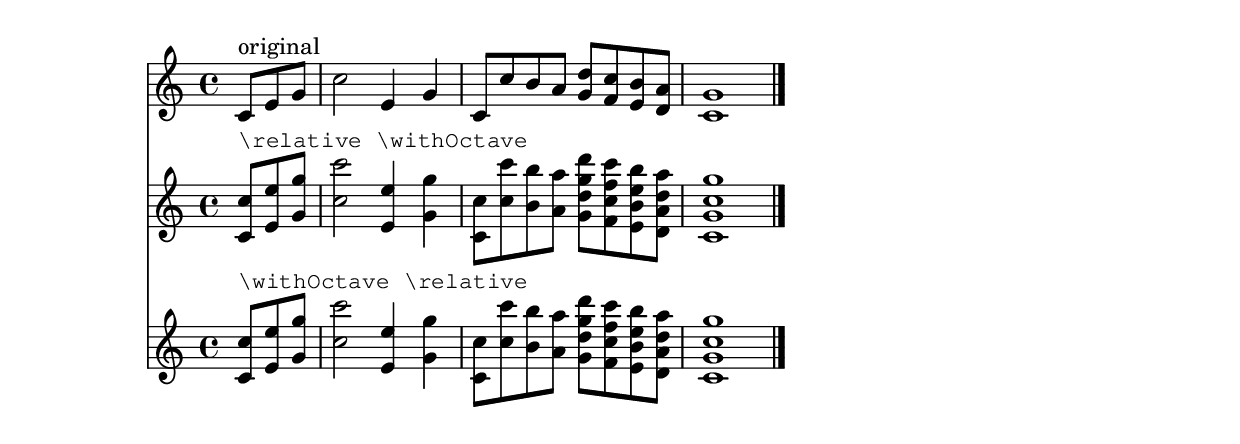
\version "2.19.0"

\header {
  texidoc = "@code{make-relative} can make relativization on music
function calls behave as one would expect from looking at the
function's arguments rather than at the actually resulting
expressions.  This regtest defines an example function
@code{\\withOctave} which works equally well inside and outside of
@code{\\relative}." 
}

withOctave =
#(define-music-function (parser location music)
  (ly:music?)
  (make-relative
   (music) music
   #{ \context Bottom << $music \transpose c c' $music >> #}))

mus = {
  \partial 4. c'8 e g |
  c2 e,4 g |
  c,8 c' b a <g d'> <f c'> <e b'> <d a'> |
  <c g'>1 | \bar "|."
}

<<
  \relative \new Staff { <>^"original" \mus }
  \relative \new Staff { <>^\markup \typewriter "\\relative \\withOctave"
			 \withOctave \mus }
  \new Staff { <>^\markup \typewriter "\\withOctave \\relative"
	       \withOctave \relative \mus }
>>
